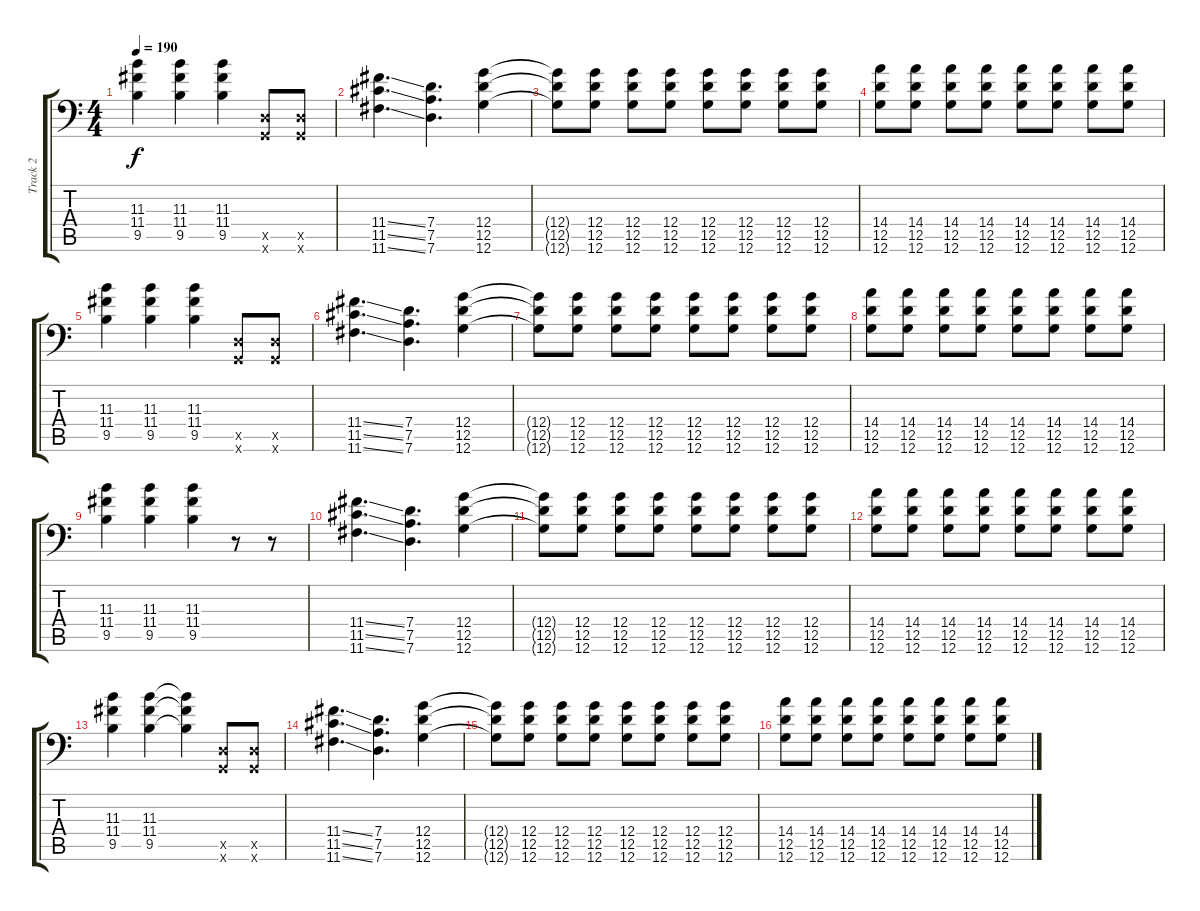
\track ("Track 2" "Track 2") {instrument overdrivenguitar}
\staff {score tabs}
\tuning (A3 F3 C3 G2 D2 G1) {hide}
\ts (4 4)
\tempo 190
\clef f4
\ks c
(11.3 11.4 9.5).4{dy f} (11.3 11.4 9.5).4 (11.3 11.4 9.5).4 (0.5{x} 0.6{x}).8 (0.5{x} 0.6{x}).8 |
(11.4{ss} 11.5{ss} 11.6{ss}).4{d} (7.4 7.5 7.6).4{d} (12.4 12.5 12.6).4 |
(12.4{t} 12.5{t} 12.6{t}).8 (12.4 12.5 12.6).8 (12.4 12.5 12.6).8 (12.4 12.5 12.6).8 (12.4 12.5 12.6).8 (12.4 12.5 12.6).8 (12.4 12.5 12.6).8 (12.4 12.5 12.6).8 |
(14.4 12.5 12.6).8 (14.4 12.5 12.6).8 (14.4 12.5 12.6).8 (14.4 12.5 12.6).8 (14.4 12.5 12.6).8 (14.4 12.5 12.6).8 (14.4 12.5 12.6).8 (14.4 12.5 12.6).8 |
(11.3 11.4 9.5).4 (11.3 11.4 9.5).4 (11.3 11.4 9.5).4 (0.5{x} 0.6{x}).8 (0.5{x} 0.6{x}).8 |
(11.4{ss} 11.5{ss} 11.6{ss}).4{d} (7.4 7.5 7.6).4{d} (12.4 12.5 12.6).4 |
(12.4{t} 12.5{t} 12.6{t}).8 (12.4 12.5 12.6).8 (12.4 12.5 12.6).8 (12.4 12.5 12.6).8 (12.4 12.5 12.6).8 (12.4 12.5 12.6).8 (12.4 12.5 12.6).8 (12.4 12.5 12.6).8 |
(14.4 12.5 12.6).8 (14.4 12.5 12.6).8 (14.4 12.5 12.6).8 (14.4 12.5 12.6).8 (14.4 12.5 12.6).8 (14.4 12.5 12.6).8 (14.4 12.5 12.6).8 (14.4 12.5 12.6).8 |
(11.3 11.4 9.5).4 (11.3 11.4 9.5).4 (11.3 11.4 9.5).4 r.8 r.8 |
(11.4{ss} 11.5{ss} 11.6{ss}).4{d} (7.4 7.5 7.6).4{d} (12.4 12.5 12.6).4 |
(12.4{t} 12.5{t} 12.6{t}).8 (12.4 12.5 12.6).8 (12.4 12.5 12.6).8 (12.4 12.5 12.6).8 (12.4 12.5 12.6).8 (12.4 12.5 12.6).8 (12.4 12.5 12.6).8 (12.4 12.5 12.6).8 |
(14.4 12.5 12.6).8 (14.4 12.5 12.6).8 (14.4 12.5 12.6).8 (14.4 12.5 12.6).8 (14.4 12.5 12.6).8 (14.4 12.5 12.6).8 (14.4 12.5 12.6).8 (14.4 12.5 12.6).8 |
(11.3 11.4 9.5).4 (11.3 11.4 9.5).4 (11.3{t} 11.4{t} 9.5{t}).4 (0.5{x} 0.6{x}).8 (0.5{x} 0.6{x}).8 |
(11.4{ss} 11.5{ss} 11.6{ss}).4{d} (7.4 7.5 7.6).4{d} (12.4 12.5 12.6).4 |
(12.4{t} 12.5{t} 12.6{t}).8 (12.4 12.5 12.6).8 (12.4 12.5 12.6).8 (12.4 12.5 12.6).8 (12.4 12.5 12.6).8 (12.4 12.5 12.6).8 (12.4 12.5 12.6).8 (12.4 12.5 12.6).8 |
(14.4 12.5 12.6).8 (14.4 12.5 12.6).8 (14.4 12.5 12.6).8 (14.4 12.5 12.6).8 (14.4 12.5 12.6).8 (14.4 12.5 12.6).8 (14.4 12.5 12.6).8 (14.4 12.5 12.6).8
